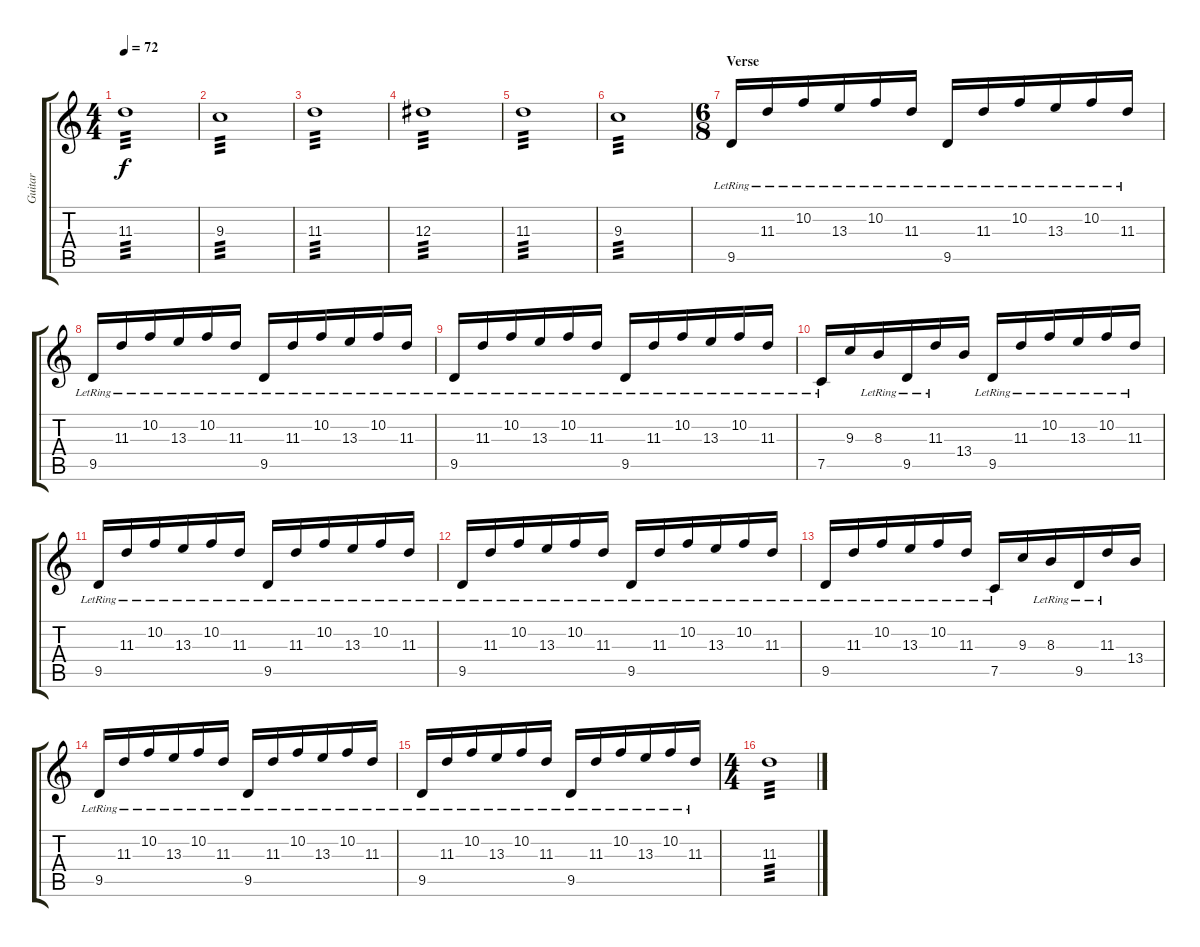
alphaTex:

\track ("Guitar" "Guitar") {instrument acousticguitarsteel}
\staff {score tabs}
\tuning (C4 G3 Eb3 Bb2 F2 C2) {hide}
\ts (4 4)
\tempo 72
\clef g2
\ks c
11.3.1{tp 3 dy f} |
9.3.1{tp 3} |
11.3.1{tp 3} |
12.3.1{tp 3} |
11.3.1{tp 3} |
9.3.1{tp 3} |
\ts (6 8)
\section ("" "Verse")
9.5{lr}.16 11.3{lr}.16 10.2{lr}.16 13.3{lr}.16 10.2{lr}.16 11.3{lr}.16 9.5{lr}.16 11.3{lr}.16 10.2{lr}.16 13.3{lr}.16 10.2{lr}.16 11.3{lr}.16 |
9.5{lr}.16 11.3{lr}.16 10.2{lr}.16 13.3{lr}.16 10.2{lr}.16 11.3{lr}.16 9.5{lr}.16 11.3{lr}.16 10.2{lr}.16 13.3{lr}.16 10.2{lr}.16 11.3{lr}.16 |
9.5{lr}.16 11.3{lr}.16 10.2{lr}.16 13.3{lr}.16 10.2{lr}.16 11.3{lr}.16 9.5{lr}.16 11.3{lr}.16 10.2{lr}.16 13.3{lr}.16 10.2{lr}.16 11.3{lr}.16 |
7.5{lr}.16 9.3.16 8.3{lr}.16 9.5{lr}.16 11.3{lr}.16 13.4.16 9.5{lr}.16 11.3{lr}.16 10.2{lr}.16 13.3{lr}.16 10.2{lr}.16 11.3{lr}.16 |
9.5{lr}.16 11.3{lr}.16 10.2{lr}.16 13.3{lr}.16 10.2{lr}.16 11.3{lr}.16 9.5{lr}.16 11.3{lr}.16 10.2{lr}.16 13.3{lr}.16 10.2{lr}.16 11.3{lr}.16 |
9.5{lr}.16 11.3{lr}.16 10.2{lr}.16 13.3{lr}.16 10.2{lr}.16 11.3{lr}.16 9.5{lr}.16 11.3{lr}.16 10.2{lr}.16 13.3{lr}.16 10.2{lr}.16 11.3{lr}.16 |
9.5{lr}.16 11.3{lr}.16 10.2{lr}.16 13.3{lr}.16 10.2{lr}.16 11.3{lr}.16 7.5{lr}.16 9.3.16 8.3{lr}.16 9.5{lr}.16 11.3{lr}.16 13.4.16 |
9.5{lr}.16 11.3{lr}.16 10.2{lr}.16 13.3{lr}.16 10.2{lr}.16 11.3{lr}.16 9.5{lr}.16 11.3{lr}.16 10.2{lr}.16 13.3{lr}.16 10.2{lr}.16 11.3{lr}.16 |
9.5{lr}.16 11.3{lr}.16 10.2{lr}.16 13.3{lr}.16 10.2{lr}.16 11.3{lr}.16 9.5{lr}.16 11.3{lr}.16 10.2{lr}.16 13.3{lr}.16 10.2{lr}.16 11.3{lr}.16 |
\ts (4 4)
\section ("" "")
11.3.1{tp 3}
